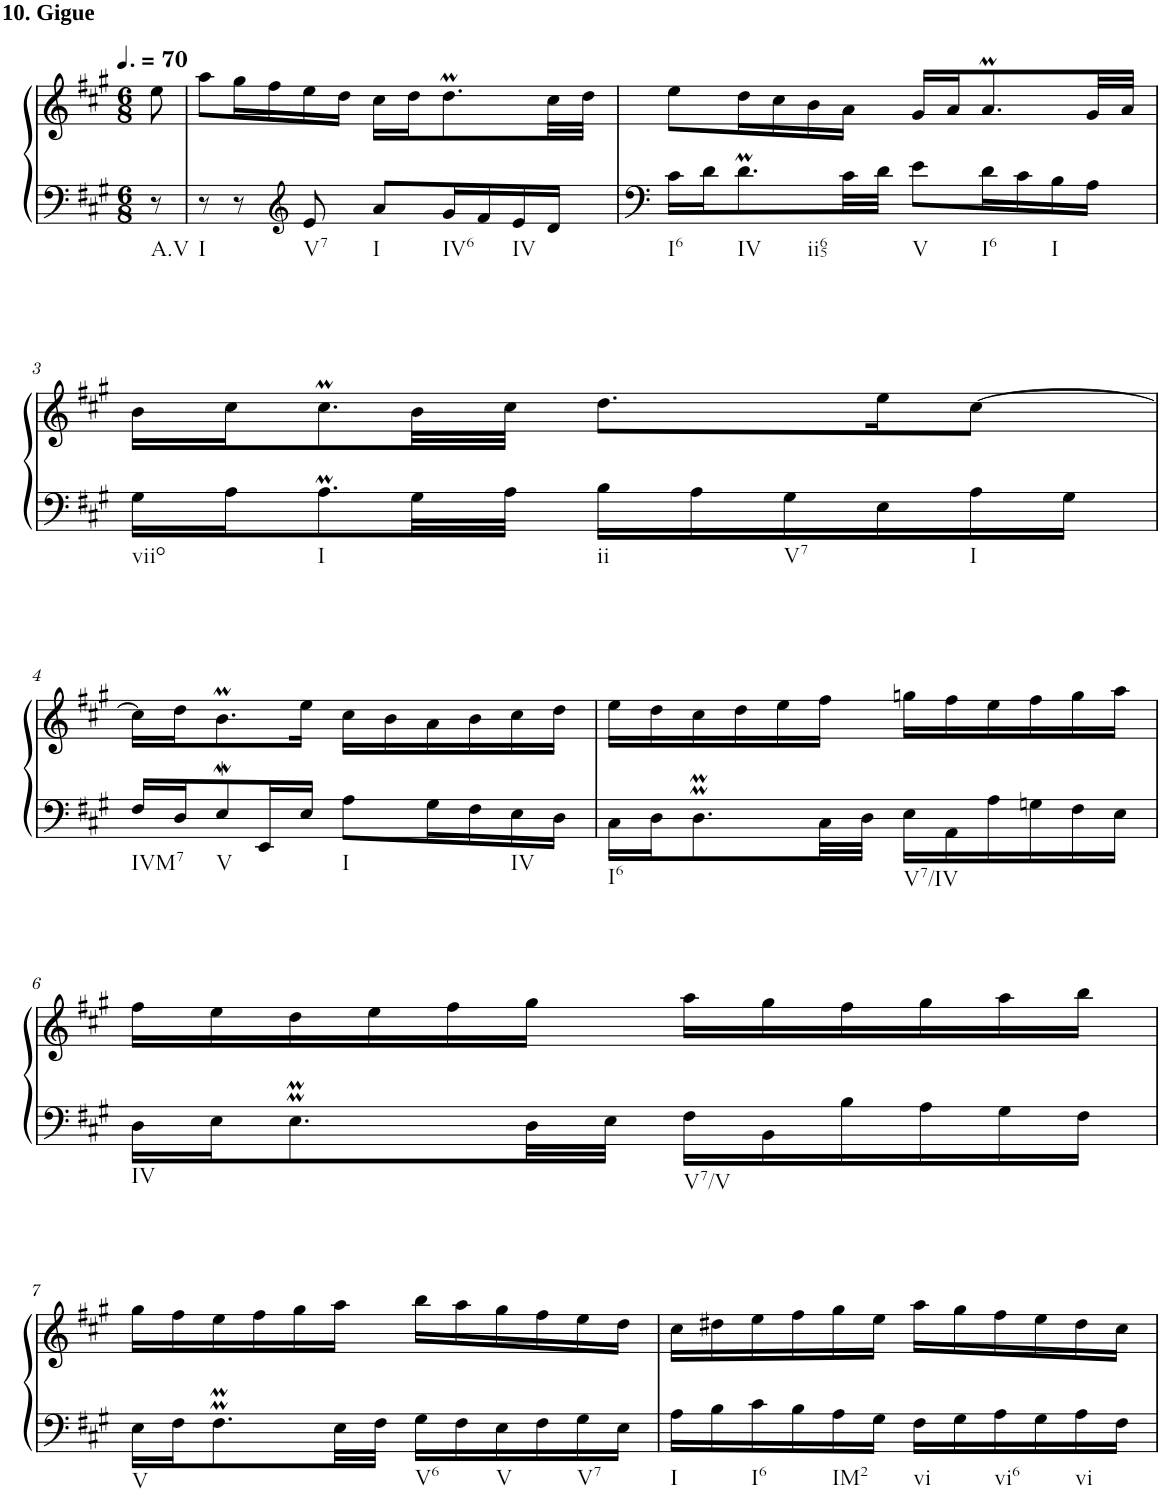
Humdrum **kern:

**kern	**kern
*part1	*part1
*staff2	*staff1
*I"unbenannt1	*
*clefF4	*clefG2
*k[f#c#g#]	*k[f#c#g#]
*M6/8	*M6/8
*MM105	*MM105
=	=
!	!LO:TX:a:B:t=10. Gigue
!LO:TX:b:t=A.V	!
8r	8ee\
=1	=1
!LO:TX:b:t=I	!
8r	8aa\L
8r	16gg#\L
.	16ff#\
*clefG2	*
!LO:TX:b:t=V7	!
8e/	16ee\
.	16dd\JJ
!LO:TX:b:t=I	!
8a/L	16cc#\LL
.	16dd\J
!LO:TX:b:t=IV6	!
16g#/L	8.ddM\
16f#/	.
!LO:TX:b:t=IV	!
16e/	.
16d/JJ	32cc#\LL
.	32dd\JJJ
=2	=2
!LO:TX:b:t=I6	!
16c#\LL	8ee\L
16d\J	.
!LO:TX:b:t=IV	!
!LO:TX:b:t=ii65	!
8.dM\	16dd\L
.	16cc#\
.	16b\
32c#\LL	16a\JJ
32d\JJJ	.
!LO:TX:b:t=V	!
8e\L	16g#/LL
.	16a/J
!LO:TX:b:t=I6	!
16d\L	8.aM/
16c#\	.
!LO:TX:b:t=I	!
16B\	.
16A\JJ	32g#/LL
.	32a/JJJ
!!LO:LB:g=z
=3	=3
!LO:TX:b:t=viio	!
16G#\LL	16b\LL
16A\J	16cc#\J
!LO:TX:b:t=I	!
8.AM\	8.cc#m\
32G#\LL	32b\LL
32A\JJJ	32cc#\JJJ
!LO:TX:b:t=ii	!
16B\LL	8.dd\L
16A\	.
!LO:TX:b:t=V7	!
16G#\	.
16E\	16ee\K
!LO:TX:b:t=I	!
16A\	[8cc#\J
16G#\JJ	.
!!LO:LB:g=z
=4	=4
!LO:TX:b:t=IVM7	!
16F#/LL	16cc#\LL]
16D/J	16dd\J
!LO:TX:b:t=V	!
8EW/	8.bM\
16EE/L	.
16E/JJ	16ee\Jk
!LO:TX:b:t=I	!
8A\L	16cc#\LL
.	16b\
16G#\L	16a\
16F#\	16b\
!LO:TX:b:t=IV	!
16E\	16cc#\
16D\JJ	16dd\JJ
=5	=5
!LO:TX:b:t=I6	!
16C#\LL	16ee\LL
16D\J	16dd\
8.DMM\	16cc#\
.	16dd\
.	16ee\
32C#\LL	16ff#\JJ
32D\JJJ	.
!LO:TX:b:t=V7/IV	!
16E\LL	16ggn\LL
16AA\	16ff#\
16A\	16ee\
16Gn\	16ff#\
16F#\	16gg\
16E\JJ	16aa\JJ
!!LO:LB:g=z
=6	=6
!LO:TX:b:t=IV	!
16D\LL	16ff#\LL
16E\J	16ee\
8.EMM\	16dd\
.	16ee\
.	16ff#\
32D\LL	16gg#\JJ
32E\JJJ	.
!LO:TX:b:t=V7/V	!
16F#\LL	16aa\LL
16BB\	16gg#\
16B\	16ff#\
16A\	16gg#\
16G#\	16aa\
16F#\JJ	16bb\JJ
!!LO:LB:g=z
=7	=7
!LO:TX:b:t=V	!
16E\LL	16gg#\LL
16F#\J	16ff#\
8.F#MM\	16ee\
.	16ff#\
.	16gg#\
32E\LL	16aa\JJ
32F#\JJJ	.
!LO:TX:b:t=V6	!
16G#\LL	16bb\LL
16F#\	16aa\
!LO:TX:b:t=V	!
16E\	16gg#\
16F#\	16ff#\
!LO:TX:b:t=V7	!
16G#\	16ee\
16E\JJ	16dd\JJ
=8	=8
!LO:TX:b:t=I	!
16A\LL	16cc#\LL
16B\	16dd#X\
!LO:TX:b:t=I6	!
16c#\	16ee\
16B\	16ff#\
!LO:TX:b:t=IM2	!
16A\	16gg#\
16G#\JJ	16ee\JJ
!LO:TX:b:t=vi	!
16F#\LL	16aa\LL
16G#\	16gg#\
!LO:TX:b:t=vi6	!
16A\	16ff#\
16G#\	16ee\
!LO:TX:b:t=vi	!
16A\	16dd#\
16F#\JJ	16cc#\JJ
=	=
*-	*-
